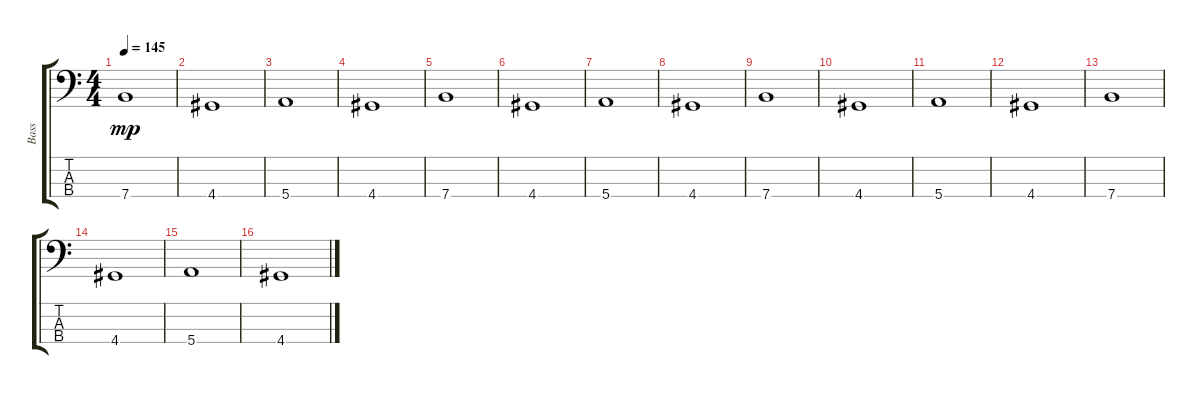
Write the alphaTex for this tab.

\track ("Bass" "Bass") {instrument electricbassfinger}
\staff {score tabs}
\tuning (G2 D2 A1 E1) {hide}
\ts (4 4)
\tempo 145
\clef f4
\ks c
7.4.1{dy mp} |
4.4.1 |
5.4.1 |
4.4.1 |
7.4.1 |
4.4.1 |
5.4.1 |
4.4.1 |
7.4.1 |
4.4.1 |
5.4.1 |
4.4.1 |
7.4.1 |
4.4.1 |
5.4.1 |
4.4.1
